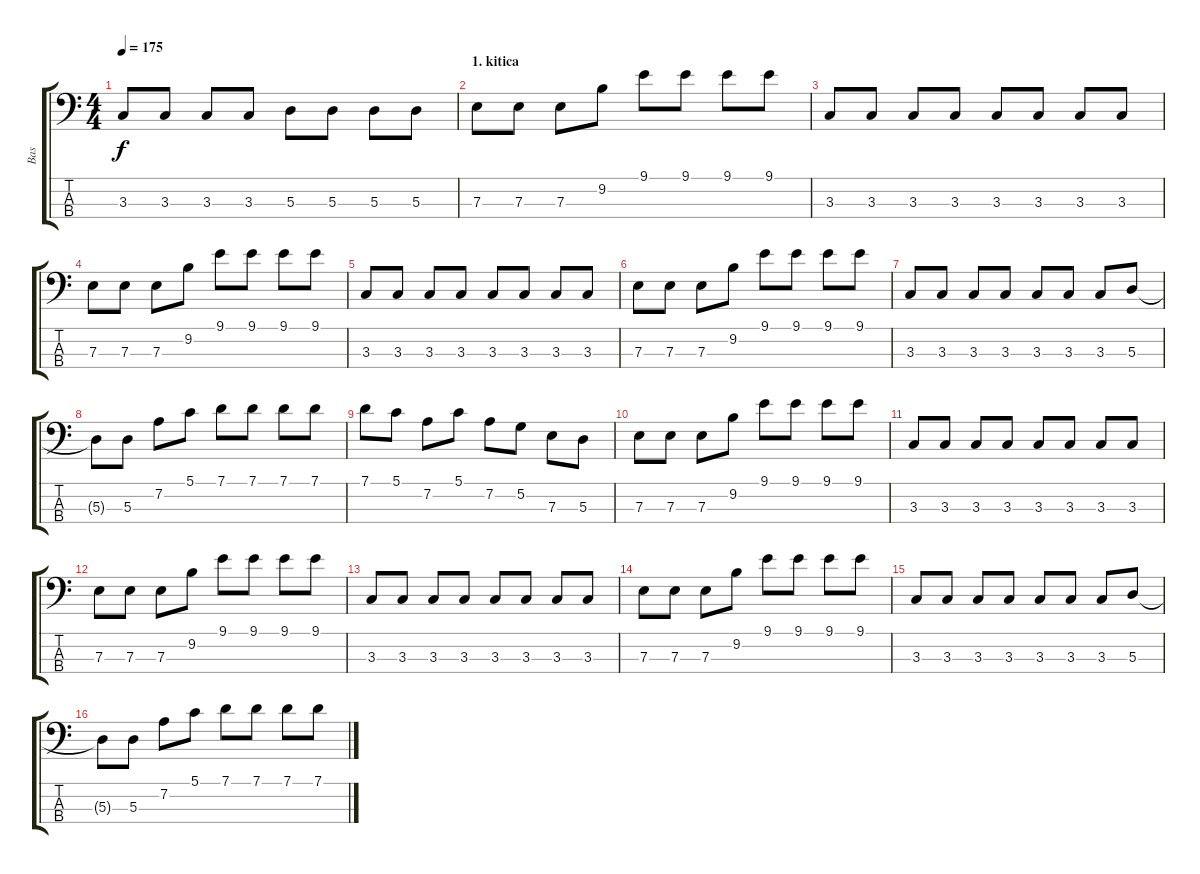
\track ("Bas" "Bas") {instrument electricbassfinger}
\staff {score tabs}
\tuning (G2 D2 A1 E1) {hide}
\ts (4 4)
\tempo 175
\clef f4
\ks c
3.3.8{dy f} 3.3.8 3.3.8 3.3.8 5.3.8 5.3.8 5.3.8 5.3.8 |
\section ("" "1. kitica")
7.3.8 7.3.8 7.3.8 9.2.8 9.1.8 9.1.8 9.1.8 9.1.8 |
3.3.8 3.3.8 3.3.8 3.3.8 3.3.8 3.3.8 3.3.8 3.3.8 |
7.3.8 7.3.8 7.3.8 9.2.8 9.1.8 9.1.8 9.1.8 9.1.8 |
3.3.8 3.3.8 3.3.8 3.3.8 3.3.8 3.3.8 3.3.8 3.3.8 |
7.3.8 7.3.8 7.3.8 9.2.8 9.1.8 9.1.8 9.1.8 9.1.8 |
3.3.8 3.3.8 3.3.8 3.3.8 3.3.8 3.3.8 3.3.8 5.3.8 |
5.3{t}.8 5.3.8 7.2.8 5.1.8 7.1.8 7.1.8 7.1.8 7.1.8 |
7.1.8 5.1.8 7.2.8 5.1.8 7.2.8 5.2.8 7.3.8 5.3.8 |
7.3.8 7.3.8 7.3.8 9.2.8 9.1.8 9.1.8 9.1.8 9.1.8 |
3.3.8 3.3.8 3.3.8 3.3.8 3.3.8 3.3.8 3.3.8 3.3.8 |
7.3.8 7.3.8 7.3.8 9.2.8 9.1.8 9.1.8 9.1.8 9.1.8 |
3.3.8 3.3.8 3.3.8 3.3.8 3.3.8 3.3.8 3.3.8 3.3.8 |
7.3.8 7.3.8 7.3.8 9.2.8 9.1.8 9.1.8 9.1.8 9.1.8 |
3.3.8 3.3.8 3.3.8 3.3.8 3.3.8 3.3.8 3.3.8 5.3.8 |
5.3{t}.8 5.3.8 7.2.8 5.1.8 7.1.8 7.1.8 7.1.8 7.1.8
